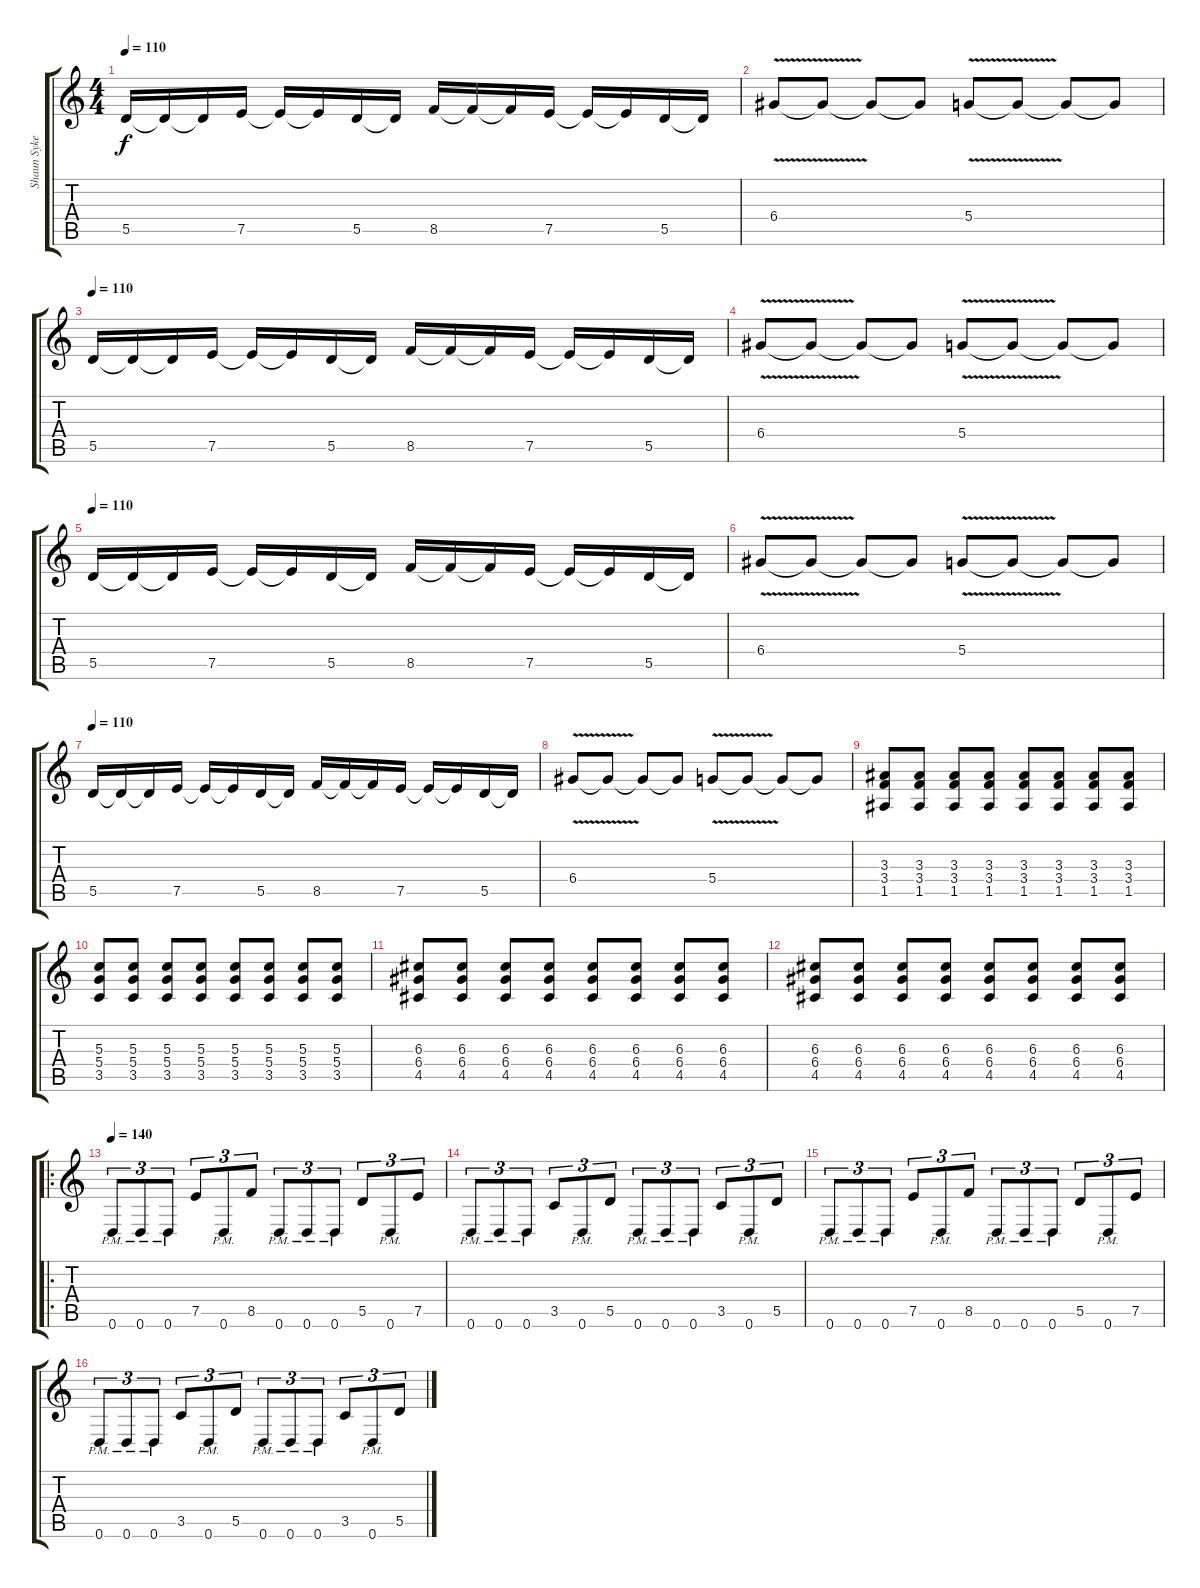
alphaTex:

\track ("Shaun Sykes" "Shaun Syke") {instrument distortionguitar}
\staff {score tabs}
\tuning (E4 B3 G3 D3 A2 D2) {hide}
\ts (4 4)
\tempo 110
\clef g2
\ks c
5.5.16{dy f} 5.5{t}.16 5.5{t}.16 7.5.16 7.5{t}.16 7.5{t}.16 5.5.16 5.5{t}.16 8.5.16 8.5{t}.16 8.5{t}.16 7.5.16 7.5{t}.16 7.5{t}.16 5.5.16 5.5{t}.16 |
6.4{v}.8 6.4{t}.8 6.4{t}.8 6.4{t}.8 5.4{v}.8 5.4{t}.8 5.4{t}.8 5.4{t}.8 |
\tempo 110
5.5.16 5.5{t}.16 5.5{t}.16 7.5.16 7.5{t}.16 7.5{t}.16 5.5.16 5.5{t}.16 8.5.16 8.5{t}.16 8.5{t}.16 7.5.16 7.5{t}.16 7.5{t}.16 5.5.16 5.5{t}.16 |
6.4{v}.8 6.4{t}.8 6.4{t}.8 6.4{t}.8 5.4{v}.8 5.4{t}.8 5.4{t}.8 5.4{t}.8 |
\tempo 110
5.5.16 5.5{t}.16 5.5{t}.16 7.5.16 7.5{t}.16 7.5{t}.16 5.5.16 5.5{t}.16 8.5.16 8.5{t}.16 8.5{t}.16 7.5.16 7.5{t}.16 7.5{t}.16 5.5.16 5.5{t}.16 |
6.4{v}.8 6.4{t}.8 6.4{t}.8 6.4{t}.8 5.4{v}.8 5.4{t}.8 5.4{t}.8 5.4{t}.8 |
\tempo 110
5.5.16 5.5{t}.16 5.5{t}.16 7.5.16 7.5{t}.16 7.5{t}.16 5.5.16 5.5{t}.16 8.5.16 8.5{t}.16 8.5{t}.16 7.5.16 7.5{t}.16 7.5{t}.16 5.5.16 5.5{t}.16 |
6.4{v}.8 6.4{t}.8 6.4{t}.8 6.4{t}.8 5.4{v}.8 5.4{t}.8 5.4{t}.8 5.4{t}.8 |
(3.3 3.4 1.5).8 (3.3 3.4 1.5).8 (3.3 3.4 1.5).8 (3.3 3.4 1.5).8 (3.3 3.4 1.5).8 (3.3 3.4 1.5).8 (3.3 3.4 1.5).8 (3.3 3.4 1.5).8 |
(5.3 5.4 3.5).8 (5.3 5.4 3.5).8 (5.3 5.4 3.5).8 (5.3 5.4 3.5).8 (5.3 5.4 3.5).8 (5.3 5.4 3.5).8 (5.3 5.4 3.5).8 (5.3 5.4 3.5).8 |
(6.3 6.4 4.5).8 (6.3 6.4 4.5).8 (6.3 6.4 4.5).8 (6.3 6.4 4.5).8 (6.3 6.4 4.5).8 (6.3 6.4 4.5).8 (6.3 6.4 4.5).8 (6.3 6.4 4.5).8 |
(6.3 6.4 4.5).8 (6.3 6.4 4.5).8 (6.3 6.4 4.5).8 (6.3 6.4 4.5).8 (6.3 6.4 4.5).8 (6.3 6.4 4.5).8 (6.3 6.4 4.5).8 (6.3 6.4 4.5).8 |
\ro
\tempo 140
0.6{pm}.8{tu (3 2)} 0.6{pm}.8{tu (3 2)} 0.6{pm}.8{tu (3 2)} 7.5.8{tu (3 2)} 0.6{pm}.8{tu (3 2)} 8.5.8{tu (3 2)} 0.6{pm}.8{tu (3 2)} 0.6{pm}.8{tu (3 2)} 0.6{pm}.8{tu (3 2)} 5.5.8{tu (3 2)} 0.6{pm}.8{tu (3 2)} 7.5.8{tu (3 2)} |
0.6{pm}.8{tu (3 2)} 0.6{pm}.8{tu (3 2)} 0.6{pm}.8{tu (3 2)} 3.5.8{tu (3 2)} 0.6{pm}.8{tu (3 2)} 5.5.8{tu (3 2)} 0.6{pm}.8{tu (3 2)} 0.6{pm}.8{tu (3 2)} 0.6{pm}.8{tu (3 2)} 3.5.8{tu (3 2)} 0.6{pm}.8{tu (3 2)} 5.5.8{tu (3 2)} |
0.6{pm}.8{tu (3 2)} 0.6{pm}.8{tu (3 2)} 0.6{pm}.8{tu (3 2)} 7.5.8{tu (3 2)} 0.6{pm}.8{tu (3 2)} 8.5.8{tu (3 2)} 0.6{pm}.8{tu (3 2)} 0.6{pm}.8{tu (3 2)} 0.6{pm}.8{tu (3 2)} 5.5.8{tu (3 2)} 0.6{pm}.8{tu (3 2)} 7.5.8{tu (3 2)} |
0.6{pm}.8{tu (3 2)} 0.6{pm}.8{tu (3 2)} 0.6{pm}.8{tu (3 2)} 3.5.8{tu (3 2)} 0.6{pm}.8{tu (3 2)} 5.5.8{tu (3 2)} 0.6{pm}.8{tu (3 2)} 0.6{pm}.8{tu (3 2)} 0.6{pm}.8{tu (3 2)} 3.5.8{tu (3 2)} 0.6{pm}.8{tu (3 2)} 5.5.8{tu (3 2)}
